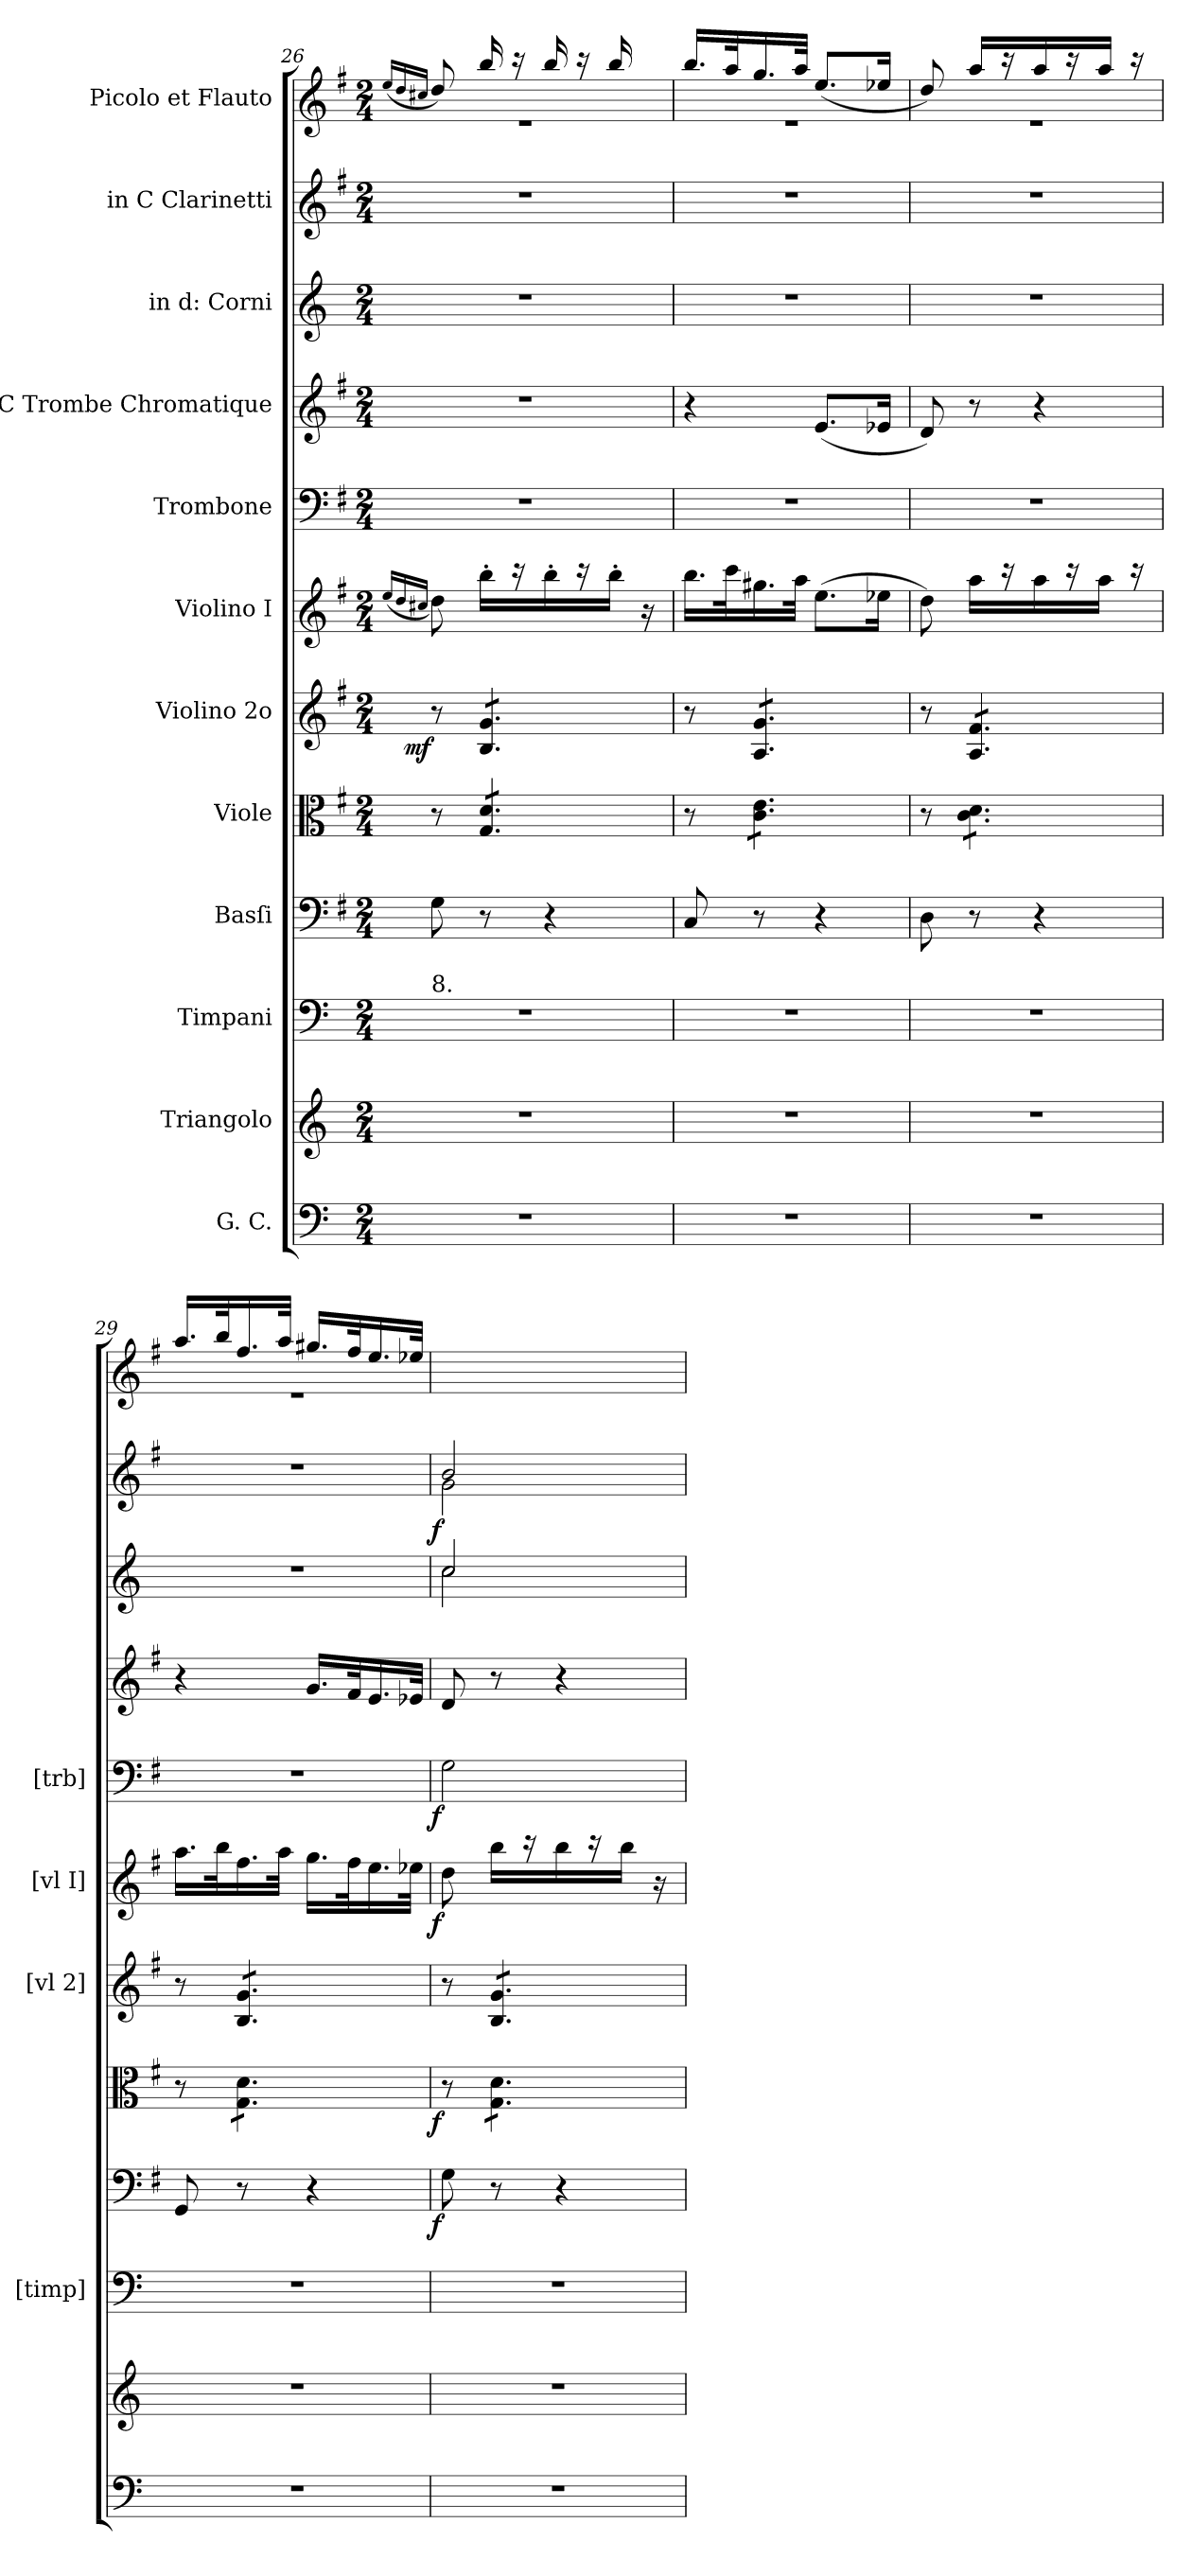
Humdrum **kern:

**kern	**kern	**kern	**kern	**dynam	**kern	**dynam	**kern	**dynam	**kern	**dynam	**kern	**dynam	**kern	**kern	**kern	**dynam	**kern
*part12	*part11	*part10	*part9	*part9	*part8	*part8	*part7	*part7	*part6	*part6	*part5	*part5	*part4	*part3	*part2	*part2	*part1
*staff12	*staff11	*staff10	*staff9	*staff9	*staff8	*staff8	*staff7	*staff7	*staff6	*staff6	*staff5	*staff5	*staff4	*staff3	*staff2	*staff2	*staff1
*I"G. C.	*I"Triangolo	*I"Timpani	*I"Basſi	*	*I"Viole	*	*I"Violino 2o	*	*I"Violino I	*	*I"Trombone	*	*I"in C Trombe Chromatique	*I"in d: Corni	*I"in C Clarinetti	*	*I"Picolo et Flauto
*	*	*I'[timp]	*	*	*	*	*I'[vl 2]	*	*I'[vl I]	*	*I'[trb]	*	*	*	*	*	*
*clefF4	*clefG2	*clefF4	*clefF4	*	*clefC3	*	*clefG2	*	*clefG2	*	*clefF4	*	*clefG2	*clefG2	*clefG2	*	*clefG2
*	*	*	*	*	*	*	*	*	*	*	*	*	*	*ITrd6c10	*	*	*
*k[]	*k[]	*k[]	*k[f#]	*	*k[f#]	*	*k[f#]	*	*k[f#]	*	*k[f#]	*	*k[f#]	*k[f#c#]	*k[f#]	*	*k[f#]
*M2/4	*M2/4	*M2/4	*M2/4	*	*M2/4	*	*M2/4	*	*M2/4	*	*M2/4	*	*M2/4	*M2/4	*M2/4	*	*M2/4
=26	=26	=26	=26	=26	=26	=26	=26	=26	=26	=26	=26	=26	=26	=26	=26	=26	=26
*	*	*	*	*	*	*	*	*	*	*	*	*	*	*	*	*	*^
.	.	.	.	.	.	.	.	.	(16qqee/LL	.	.	.	.	.	.	.	.	(16qqee/LL
.	.	.	.	.	.	.	.	.	16qqdd/	.	.	.	.	.	.	.	.	16qqdd/
.	.	.	.	.	.	.	.	.	16qqcc#X/JJ	.	.	.	.	.	.	.	.	16qqcc#X/JJ
!	!	!LO:TX:a:t=8.	!	!	!	!	!	!	!	!	!	!	!	!	!	!	!	!
!	!	!	!	!	!	!	!	!LO:DY:rj	!	!	!	!	!	!	!	!	!	!
2r	2r	2r	8G\	.	8r	.	8r	mf	8dd\)	.	2r	.	2r	2r	2r	.	2re	8dd/)
*	*	*	*	*	*tremolo	*	*	*	*	*	*	*	*	*	*	*	*	*
*	*	*	*	*	*	*	*tremolo	*	*	*	*	*	*	*	*	*	*	*
.	.	.	8r	.	8G/ 8d/L	.	8B/ 8g/L	.	16bb'\LL	.	.	.	.	.	.	.	.	16bb/
.	.	.	.	.	.	.	.	.	16r	.	.	.	.	.	.	.	.	16rccc
.	.	.	4r	.	8G/ 8d/	.	8B/ 8g/	.	16bb'\	.	.	.	.	.	.	.	.	16bb/
.	.	.	.	.	.	.	.	.	16r	.	.	.	.	.	.	.	.	16rccc
.	.	.	.	.	8G/ 8d/J	.	8B/ 8g/J	.	16bb'\JJ	.	.	.	.	.	.	.	.	16bb/
.	.	.	.	.	.	.	.	.	16r	.	.	.	.	.	.	.	.	16ryy
=27	=27	=27	=27	=27	=27	=27	=27	=27	=27	=27	=27	=27	=27	=27	=27	=27	=27	=27
2r	2r	2r	8C/	.	8r	.	8r	.	16.bb\LL	.	2r	.	4r	2r	2r	.	2re	16.bb/LL
.	.	.	.	.	.	.	.	.	32ccc\K	.	.	.	.	.	.	.	.	32aa/K
.	.	.	8r	.	8c\ 8e\L	.	8A/ 8g/L	.	16.gg#X\	.	.	.	.	.	.	.	.	16.gg/
.	.	.	.	.	.	.	.	.	32aa\JJk	.	.	.	.	.	.	.	.	32aa/JJk
.	.	.	4r	.	8c\ 8e\	.	8A/ 8g/	.	(8.ee\L	.	.	.	(8.e/L	.	.	.	.	(>8.ee/L
.	.	.	.	.	8c\ 8e\J	.	8A/ 8g/J	.	.	.	.	.	.	.	.	.	.	.
.	.	.	.	.	.	.	.	.	16ee-X\Jk	.	.	.	16e-X/Jk	.	.	.	.	16ee-X/Jk
=28	=28	=28	=28	=28	=28	=28	=28	=28	=28	=28	=28	=28	=28	=28	=28	=28	=28	=28
2r	2r	2r	8D\	.	8r	.	8r	.	8dd\)	.	2r	.	8d/)	2r	2r	.	2re	8dd/)
.	.	.	8r	.	8c\ 8d\L	.	8A/ 8f#/L	.	16aa\LL	.	.	.	8r	.	.	.	.	16aa/LL
.	.	.	.	.	.	.	.	.	16r	.	.	.	.	.	.	.	.	16rccc
.	.	.	4r	.	8c\ 8d\	.	8A/ 8f#/	.	16aa\	.	.	.	4r	.	.	.	.	16aa/
.	.	.	.	.	.	.	.	.	16r	.	.	.	.	.	.	.	.	16rccc
.	.	.	.	.	8c\ 8d\J	.	8A/ 8f#/J	.	16aa\JJ	.	.	.	.	.	.	.	.	16aa/JJ
.	.	.	.	.	.	.	.	.	16rccc	.	.	.	.	.	.	.	.	16rccc
=29	=29	=29	=29	=29	=29	=29	=29	=29	=29	=29	=29	=29	=29	=29	=29	=29	=29	=29
2r	2r	2r	8GG/	.	8r	.	8r	.	16.aa\LL	.	2r	.	4r	2r	2r	.	2re	16.aa/LL
.	.	.	.	.	.	.	.	.	32bb\K	.	.	.	.	.	.	.	.	32bb/K
.	.	.	8r	.	8G\ 8d\L	.	8B/ 8g/L	.	16.ff#\	.	.	.	.	.	.	.	.	16.ff#/
.	.	.	.	.	.	.	.	.	32aa\JJk	.	.	.	.	.	.	.	.	32aa/JJk
.	.	.	4r	.	8G\ 8d\	.	8B/ 8g/	.	16.gg\LL	.	.	.	16.g/LL	.	.	.	.	16.gg#X/LL
.	.	.	.	.	.	.	.	.	32ff#\K	.	.	.	32f#/K	.	.	.	.	32ff#/K
.	.	.	.	.	8G\ 8d\J	.	8B/ 8g/J	.	16.ee\	.	.	.	16.e/	.	.	.	.	16.ee/
.	.	.	.	.	.	.	.	.	32ee-X\JJk	.	.	.	32e-X/JJk	.	.	.	.	32ee-X/JJk
=30	=30	=30	=30	=30	=30	=30	=30	=30	=30	=30	=30	=30	=30	=30	=30	=30	=30	=30
*	*	*	*	*	*	*	*	*	*	*	*	*	*	*^	*^	*	*	*
!	!	!	!	!	!	!	!	!	!	!	!	!	!	!	!	!	!	!	!LO:TX:a:t=Picolo et\nFlauto col Vo 1o.	!
!	!	!	!	!LO:DY:rj	!	!LO:DY:rj	!	!	!	!LO:DY:rj	!	!LO:DY:rj	!	!	!	!	!	!LO:DY:rj	!	!
*	*	*	*	*	*	*	*	*	*	*	*	*	*	*	*	*	*	*	*v	*v
2r	2r	2r	8G\	f	8r	f	8r	.	8dd\	f	2G\	f	8d/	2d/	2d\	2b/	2g\	f	8dd\yy
.	.	.	8r	.	8G\ 8d\L	.	8B/ 8g/L	.	16bb\LL	.	.	.	8r	.	.	.	.	.	16bb\LLyy
.	.	.	.	.	.	.	.	.	16r	.	.	.	.	.	.	.	.	.	16ryy
.	.	.	4r	.	8G\ 8d\	.	8B/ 8g/	.	16bb\	.	.	.	4r	.	.	.	.	.	16bb\yy
.	.	.	.	.	.	.	.	.	16r	.	.	.	.	.	.	.	.	.	16ryy
.	.	.	.	.	8G\ 8d\J	.	8B/ 8g/J	.	16bb\JJ	.	.	.	.	.	.	.	.	.	16bb\JJyy
*	*	*	*	*	*	*	*Xtremolo	*	*	*	*	*	*	*	*	*	*	*	*
*	*	*	*	*	*Xtremolo	*	*	*	*	*	*	*	*	*	*	*	*	*	*
.	.	.	.	.	.	.	.	.	16r	.	.	.	.	.	.	.	.	.	16ryy
*	*	*	*	*	*	*	*	*	*	*	*	*	*	*v	*v	*	*	*	*
*	*	*	*	*	*	*	*	*	*	*	*	*	*	*	*v	*v	*	*
=	=	=	=	=	=	=	=	=	=	=	=	=	=	=	=	=	=
*-	*-	*-	*-	*-	*-	*-	*-	*-	*-	*-	*-	*-	*-	*-	*-	*-	*-
